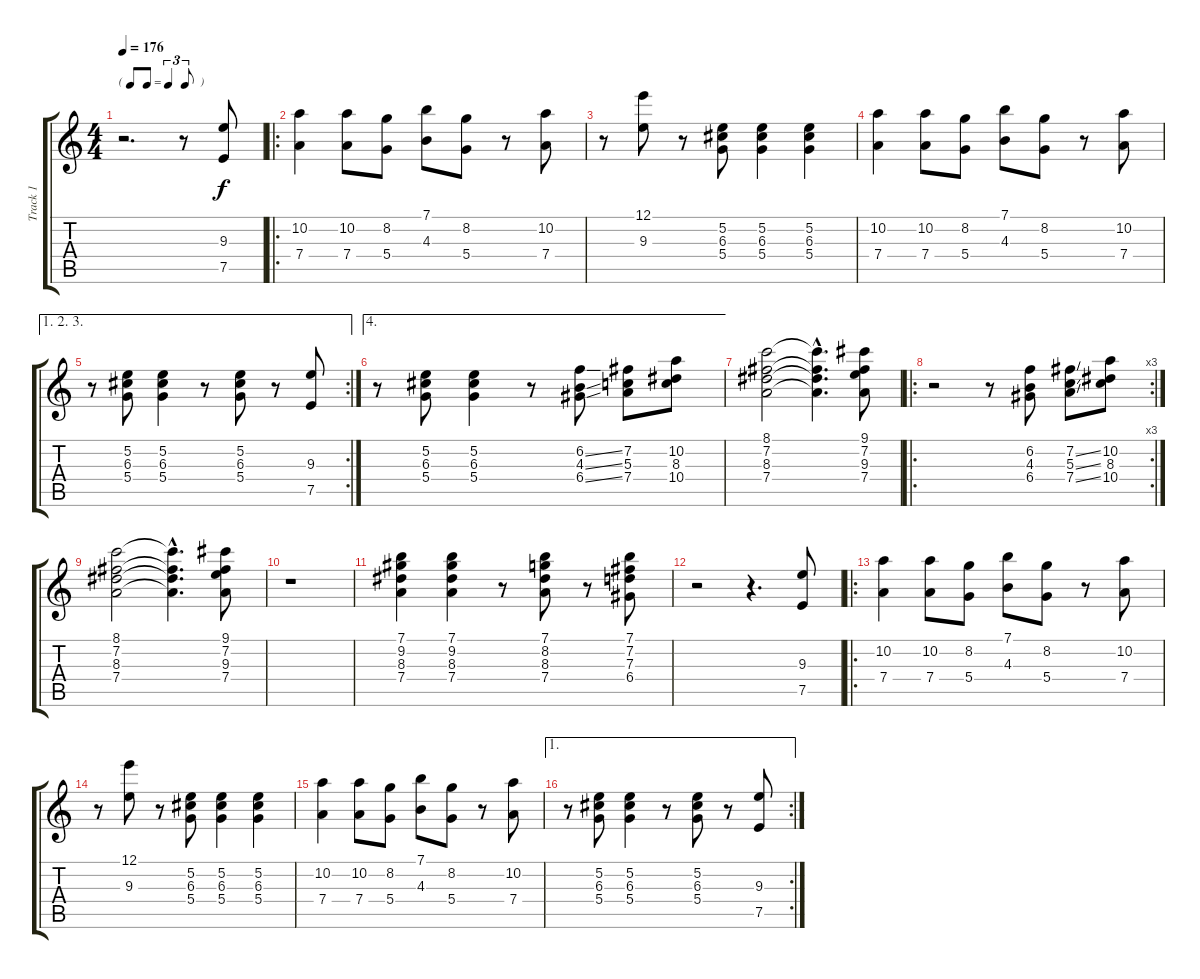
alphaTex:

\track ("Track 1" "Track 1") {instrument electricguitarjazz}
\staff {score tabs}
\tuning (E4 B3 G3 D3 A2 E2) {hide}
\ts (4 4)
\tf triplet8th
\tempo 176
\clef g2
\ks c
r.2{d dy f instrument electricguitarjazz} r.8 (9.3 7.5).8 |
\ro
(10.2 7.4).4 (10.2 7.4).8 (8.2 5.4).8 (7.1 4.3).8 (8.2 5.4).8 r.8 (10.2 7.4).8 |
r.8 (12.1 9.3).8 r.8 (5.2 6.3 5.4).8 (5.2 6.3 5.4).4 (5.2 6.3 5.4).4 |
(10.2 7.4).4 (10.2 7.4).8 (8.2 5.4).8 (7.1 4.3).8 (8.2 5.4).8 r.8 (10.2 7.4).8 |
\ae (1 2 3)
\rc 2
r.8 (5.2 6.3 5.4).8 (5.2 6.3 5.4).4 r.8 (5.2 6.3 5.4).8 r.8 (9.3 7.5).8 |
\ae 4
r.8 (5.2 6.3 5.4).8 (5.2 6.3 5.4).4 r.8 (6.2{ss} 4.3{ss} 6.4{ss}).8 (7.2 5.3 7.4).8 (10.2 8.3 10.4).8 |
(8.1 7.2 8.3 7.4).2 (8.1{hac t} 7.2{hac t} 8.3{hac t} 7.4{hac t}).4{d} (9.1 7.2 9.3 7.4).8 |
\ro
\rc 3
r.2 r.8 (6.2 4.3 6.4).8 (7.2{ss} 5.3{ss} 7.4{ss}).8 (10.2 8.3 10.4).8 |
(8.1 7.2 8.3 7.4).2 (8.1{hac t} 7.2{hac t} 8.3{hac t} 7.4{hac t}).4{d} (9.1 7.2 9.3 7.4).8 |
r.1 |
(7.1 9.2 8.3 7.4).4 (7.1 9.2 8.3 7.4).4 r.8 (7.1 8.2 8.3 7.4).8 r.8 (7.1 7.2 7.3 6.4).8 |
r.2 r.4{d} (9.3 7.5).8 |
\ro
(10.2 7.4).4 (10.2 7.4).8 (8.2 5.4).8 (7.1 4.3).8 (8.2 5.4).8 r.8 (10.2 7.4).8 |
r.8 (12.1 9.3).8 r.8 (5.2 6.3 5.4).8 (5.2 6.3 5.4).4 (5.2 6.3 5.4).4 |
(10.2 7.4).4 (10.2 7.4).8 (8.2 5.4).8 (7.1 4.3).8 (8.2 5.4).8 r.8 (10.2 7.4).8 |
\ae 1
\rc 2
r.8 (5.2 6.3 5.4).8 (5.2 6.3 5.4).4 r.8 (5.2 6.3 5.4).8 r.8 (9.3 7.5).8
